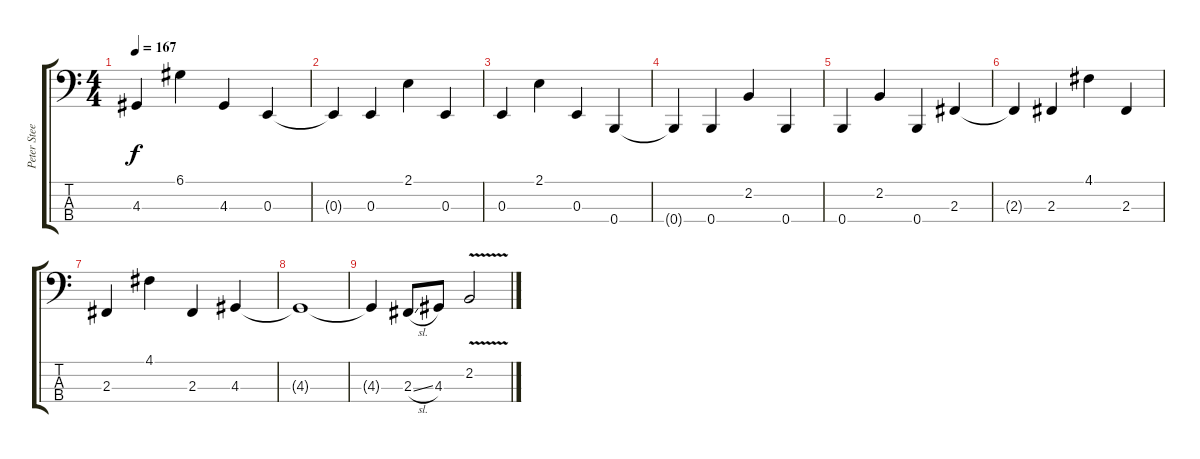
\track ("Peter Steele" "Peter Stee") {instrument electricbasspick}
\staff {score tabs}
\tuning (D2 A1 E1 B0) {hide}
\ts (4 4)
\tempo 167
\clef f4
\ks c
4.3.4{dy f} 6.1.4 4.3.4 0.3.4 |
0.3{t}.4 0.3.4 2.1.4 0.3.4 |
0.3.4 2.1.4 0.3.4 0.4.4 |
0.4{t}.4 0.4.4 2.2.4 0.4.4 |
0.4.4 2.2.4 0.4.4 2.3.4 |
2.3{t}.4 2.3.4 4.1.4 2.3.4 |
2.3.4 4.1.4 2.3.4 4.3.4 |
4.3{t}.1 |
4.3{t}.4 2.3{sl}.8 4.3.8 2.2{v}.2
